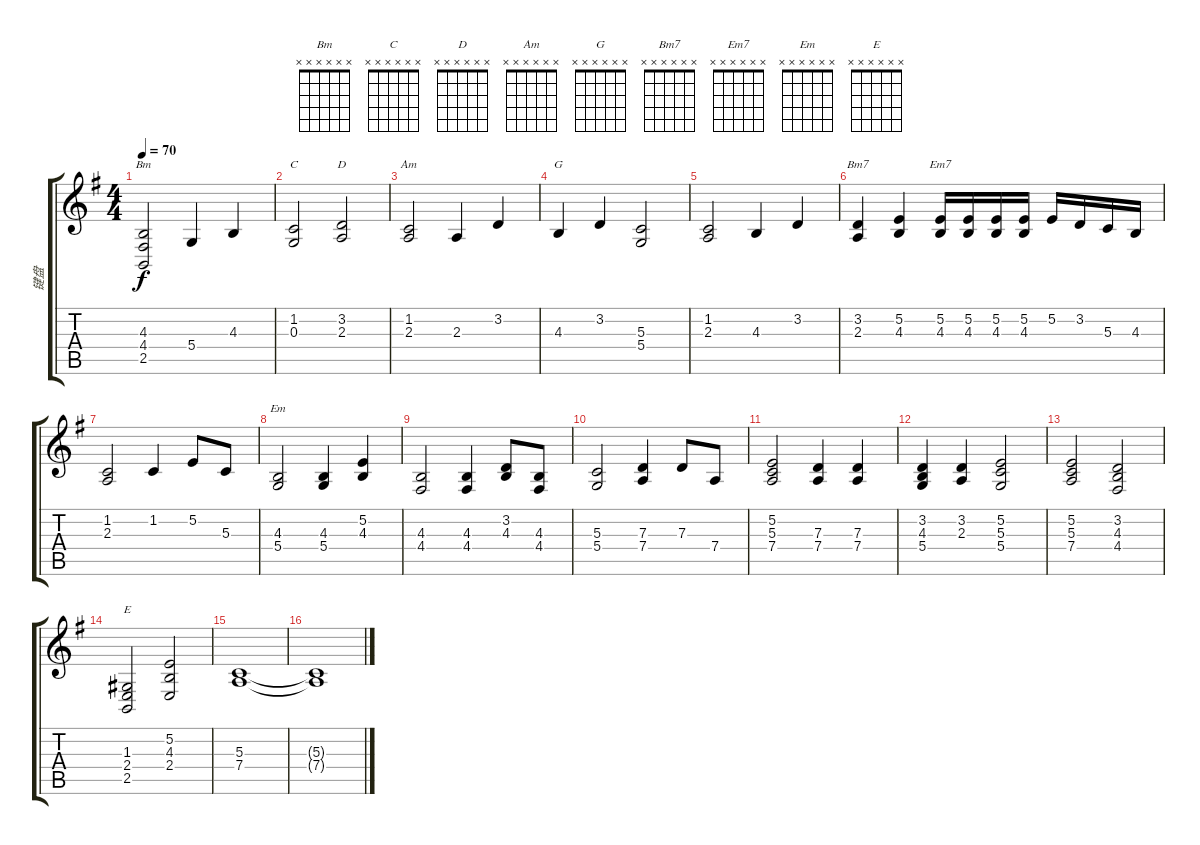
\track ("键盘" "键盘") {instrument choiraahs}
\staff {score tabs}
\tuning (E4 B3 G3 D3 A2 E2) {hide}
\chord ("Bm" x x x x x x)
\chord ("C" x x x x x x)
\chord ("D" x x x x x x)
\chord ("Am" x x x x x x)
\chord ("G" x x x x x x)
\chord ("Bm7" x x x x x x)
\chord ("Em7" x x x x x x)
\chord ("Em" x x x x x x)
\chord ("E" x x x x x x)
\ts (4 4)
\tempo 70
\clef g2
\ks g
(4.3 4.4 2.5).2{ch "Bm" dy f} 5.4.4 4.3.4 |
(1.2 0.3).2{ch "C"} (3.2 2.3).2{ch "D"} |
(1.2 2.3).2{ch "Am"} 2.3.4 3.2.4 |
4.3.4{ch "G"} 3.2.4 (5.3 5.4).2 |
(1.2 2.3).2 4.3.4 3.2.4 |
(3.2 2.3).4{ch "Bm7"} (5.2 4.3).4 (5.2 4.3).16{ch "Em7"} (5.2 4.3).16 (5.2 4.3).16 (5.2 4.3).16 5.2.16 3.2.16 5.3.16 4.3.16 |
(1.2 2.3).2 1.2.4 5.2.8 5.3.8 |
(4.3 5.4).2{ch "Em"} (4.3 5.4).4 (5.2 4.3).4 |
(4.3 4.4).2 (4.3 4.4).4 (3.2 4.3).8 (4.3 4.4).8 |
(5.3 5.4).2 (7.3 7.4).4 7.3.8 7.4.8 |
(5.2 5.3 7.4).2 (7.3 7.4).4 (7.3 7.4).4 |
(3.2 4.3 5.4).4 (3.2 2.3).4 (5.2 5.3 5.4).2 |
(5.2 5.3 7.4).2 (3.2 4.3 4.4).2 |
(1.3 2.4 2.5).2{ch "E"} (5.2 4.3 2.4).2 |
(5.3 7.4).1 |
(5.3{t} 7.4{t}).1{volume 4}
